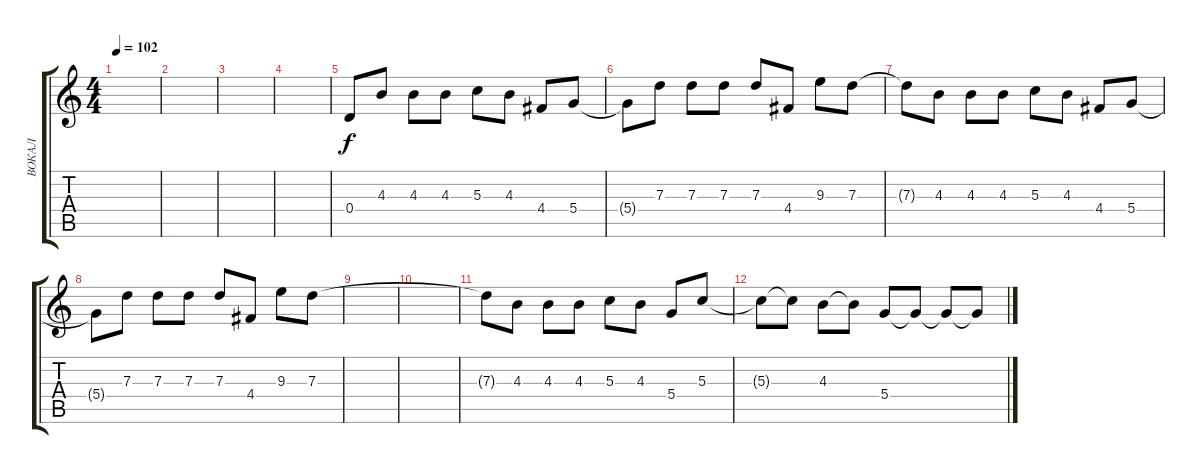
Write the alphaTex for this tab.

\track ("ВОКАЛ" "ВОКАЛ") {instrument contrabass}
\staff {score tabs}
\tuning (E4 B3 G3 D3 A2 E2) {hide}
\ts (4 4)
\tempo 102
\clef g2
\ks c
|
|
|
|
0.4.8 4.3.8 4.3.8 4.3.8 5.3.8 4.3.8 4.4.8 5.4.8 |
5.4{t}.8 7.3.8 7.3.8 7.3.8 7.3.8 4.4.8 9.3.8 7.3.8 |
7.3{t}.8 4.3.8 4.3.8 4.3.8 5.3.8 4.3.8 4.4.8 5.4.8 |
5.4{t}.8 7.3.8 7.3.8 7.3.8 7.3.8 4.4.8 9.3.8 7.3.8 |
|
|
7.3{t}.8 4.3.8 4.3.8 4.3.8 5.3.8 4.3.8 5.4.8 5.3.8 |
5.3{t}.8 5.3{t}.8 4.3.8 4.3{t}.8 5.4.8 5.4{t}.8 5.4{t}.8 5.4{t}.8
